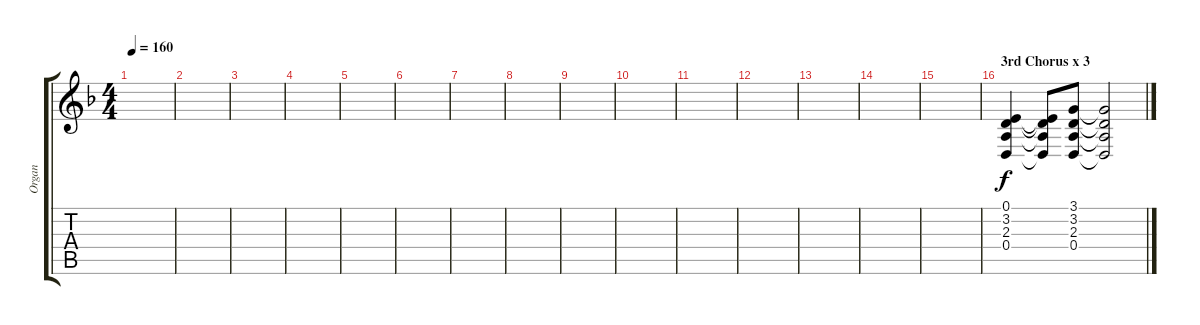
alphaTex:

\track ("Organ" "Organ") {instrument drawbarorgan}
\staff {score tabs}
\tuning (E4 B3 G3 D3 A2 E2) {hide}
\ts (4 4)
\tempo 160
\clef g2
\ks dminor
|
|
|
|
|
|
|
|
|
|
|
|
|
|
|
\section ("" "3rd Chorus x 3")
(0.1 3.2 2.3 0.4).4{volume 16 instrument drawbarorgan} (0.1{t} 3.2{t} 2.3{t} 0.4{t}).8 (3.1 3.2 2.3 0.4).8 (3.1{t} 3.2{t} 2.3{t} 0.4{t}).2
